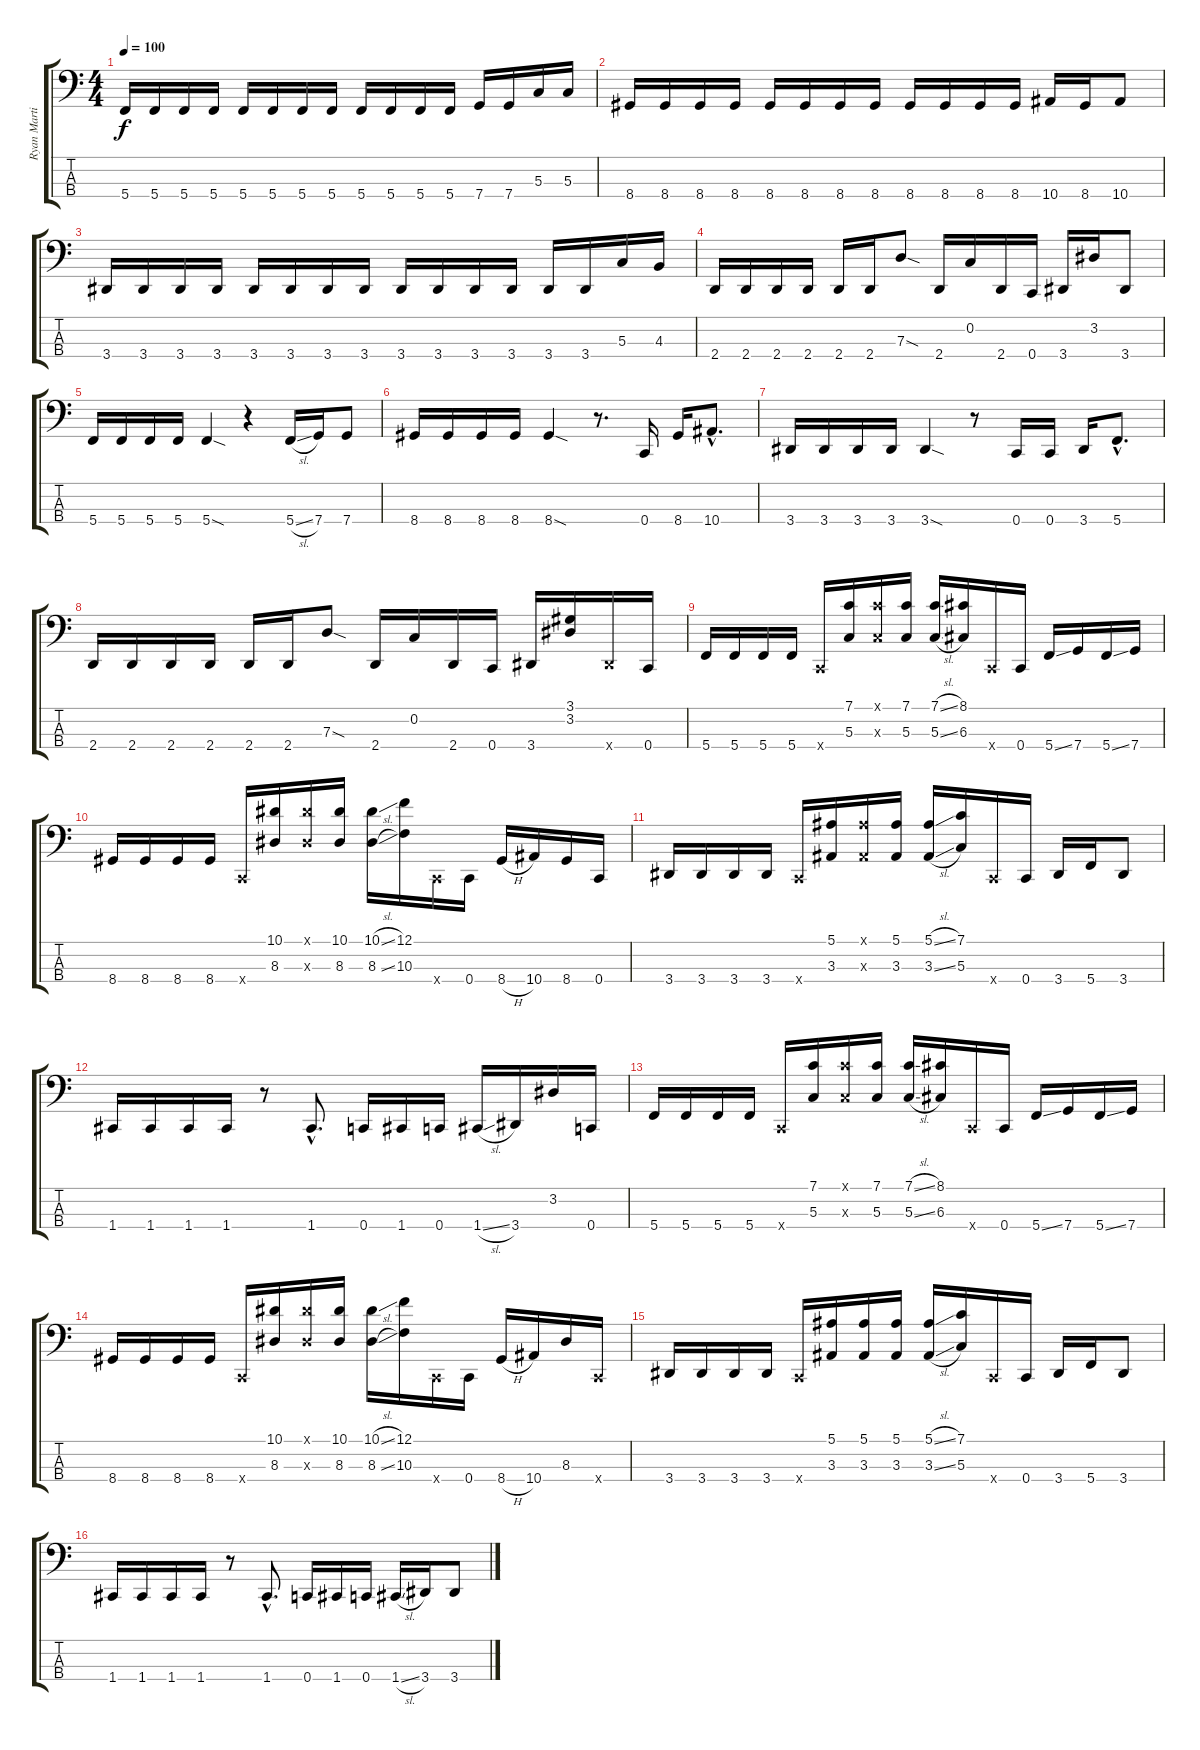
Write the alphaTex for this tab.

\track ("Ryan Martinie" "Ryan Marti") {instrument electricbassfinger}
\staff {score tabs}
\tuning (F2 C2 G1 C1) {hide}
\ts (4 4)
\tempo 100
\clef f4
\ks c
5.4.16{dy f} 5.4.16 5.4.16 5.4.16 5.4.16 5.4.16 5.4.16 5.4.16 5.4.16 5.4.16 5.4.16 5.4.16 7.4.16 7.4.16 5.3.16 5.3.16 |
8.4.16 8.4.16 8.4.16 8.4.16 8.4.16 8.4.16 8.4.16 8.4.16 8.4.16 8.4.16 8.4.16 8.4.16 10.4.16 8.4.16 10.4.8 |
3.4.16 3.4.16 3.4.16 3.4.16 3.4.16 3.4.16 3.4.16 3.4.16 3.4.16 3.4.16 3.4.16 3.4.16 3.4.16 3.4.16 5.3.16 4.3.16 |
2.4.16 2.4.16 2.4.16 2.4.16 2.4.16 2.4.16 7.3{sod}.8 2.4.16 0.2.16 2.4.16 0.4.16 3.4.16 3.2.16 3.4.8 |
5.4.16 5.4.16 5.4.16 5.4.16 5.4{sod}.4 r.4 5.4{sl}.16 7.4.16 7.4.8 |
8.4.16 8.4.16 8.4.16 8.4.16 8.4{sod}.4 r.8{d} 0.4.16 8.4.16 10.4{hac}.8{d} |
3.4.16 3.4.16 3.4.16 3.4.16 3.4{sod}.4 r.8 0.4.16 0.4.16 3.4.16 5.4{hac}.8{d} |
2.4.16 2.4.16 2.4.16 2.4.16 2.4.16 2.4.16 7.3{sod}.8 2.4.16{instrument slapbass1} 0.2.16 2.4.16 0.4.16 3.4.16{instrument slapbass1} (3.1 3.2).16 3.4{x}.16 0.4.16 |
5.4.16{instrument slapbass1} 5.4.16 5.4.16 5.4.16 0.4{x}.16 (7.1 5.3).16 (7.1{x} 5.3{x}).16 (7.1 5.3).16 (7.1{sl} 5.3{sl}).16 (8.1 6.3).16 0.4{x}.16 0.4.16 5.4{ss}.16 7.4.16 5.4{ss}.16 7.4.16 |
8.4.16{instrument slapbass1} 8.4.16 8.4.16 8.4.16 0.4{x}.16 (10.1 8.3).16 (10.1{x} 8.3{x}).16 (10.1 8.3).16 (10.1{sl} 8.3{sl}).16 (12.1 10.3).16 0.4{x}.16 0.4.16 8.4{h}.16 10.4.16 8.4.16 0.4.16 |
3.4.16 3.4.16 3.4.16 3.4.16 0.4{x}.16 (5.1 3.3).16 (5.1{x} 3.3{x}).16 (5.1 3.3).16 (5.1{sl} 3.3{sl}).16 (7.1 5.3).16 0.4{x}.16 0.4.16 3.4.16 5.4.16 3.4.8 |
1.4.16{instrument electricbassfinger} 1.4.16 1.4.16 1.4.16 r.8 1.4{hac}.8{d} 0.4.16 1.4.16 0.4.16 1.4{sl}.16 3.4.16 3.2.16 0.4.16 |
5.4.16{instrument slapbass1} 5.4.16 5.4.16 5.4.16 0.4{x}.16 (7.1 5.3).16 (7.1{x} 5.3{x}).16 (7.1 5.3).16 (7.1{sl} 5.3{sl}).16 (8.1 6.3).16 0.4{x}.16 0.4.16 5.4{ss}.16 7.4.16 5.4{ss}.16 7.4.16 |
8.4.16{instrument slapbass1} 8.4.16 8.4.16 8.4.16 0.4{x}.16 (10.1 8.3).16 (10.1{x} 8.3{x}).16 (10.1 8.3).16 (10.1{sl} 8.3{sl}).16 (12.1 10.3).16 0.4{x}.16 0.4.16 8.4{h}.16 10.4.16 8.3.16 0.4{x}.16 |
3.4.16 3.4.16 3.4.16 3.4.16 0.4{x}.16 (5.1 3.3).16 (5.1 3.3).16 (5.1 3.3).16 (5.1{sl} 3.3{sl}).16 (7.1 5.3).16 0.4{x}.16 0.4.16 3.4.16 5.4.16 3.4.8 |
1.4.16{instrument electricbassfinger} 1.4.16 1.4.16 1.4.16 r.8 1.4{hac}.8{d} 0.4.16 1.4.16 0.4.16 1.4{sl}.16 3.4.16 3.4.8
